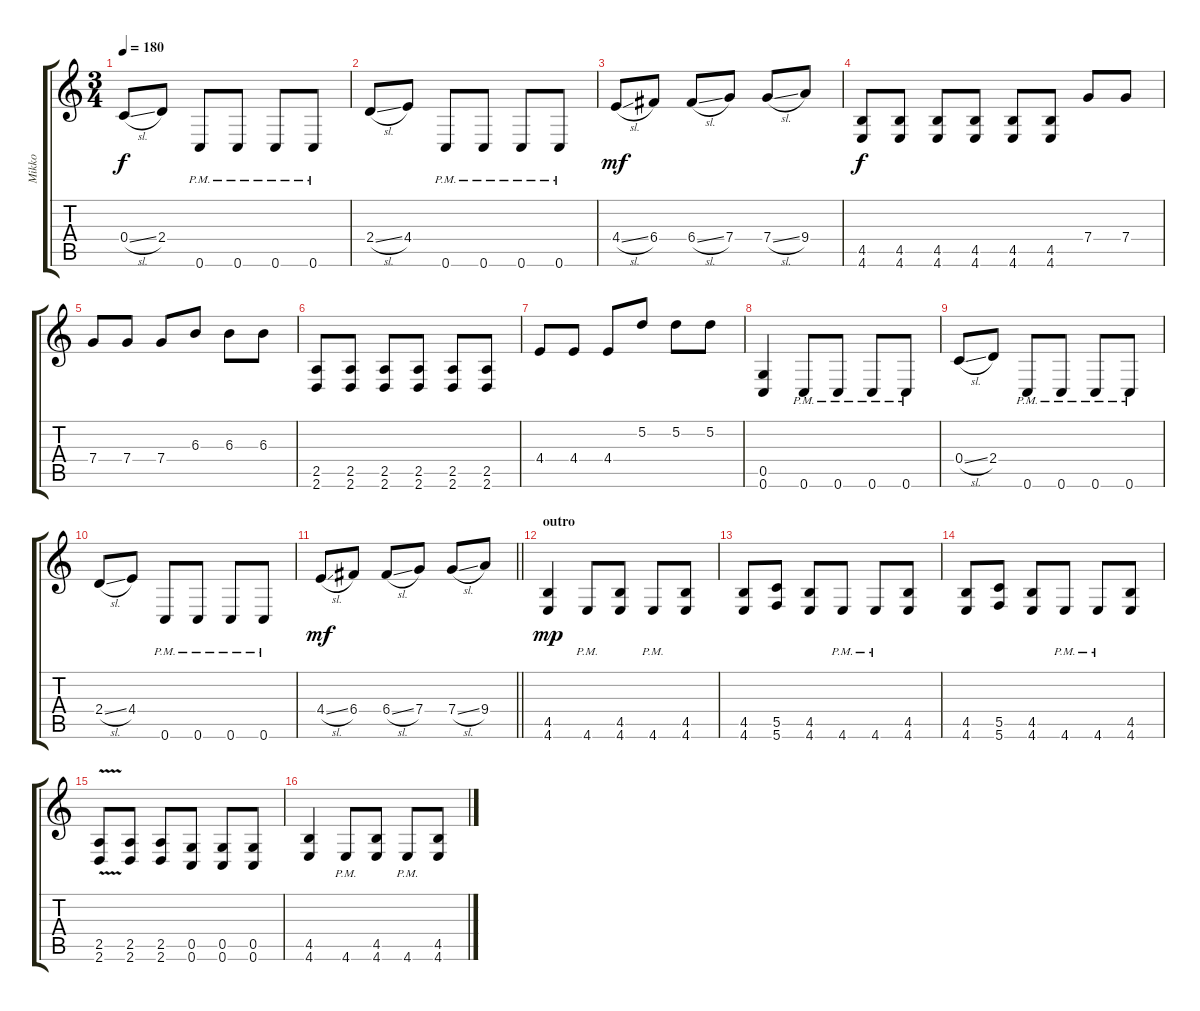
\track ("Mikko" "Mikko") {instrument distortionguitar}
\staff {score tabs}
\tuning (D4 A3 F3 C3 G2 C2) {hide}
\ts (3 4)
\tempo 180
\clef g2
\ks c
0.4{sl}.8{dy f} 2.4.8 0.6{pm}.8 0.6{pm}.8 0.6{pm}.8 0.6{pm}.8 |
2.4{sl}.8 4.4.8 0.6{pm}.8 0.6{pm}.8 0.6{pm}.8 0.6{pm}.8 |
4.4{sl}.8{dy mf} 6.4.8 6.4{sl}.8 7.4.8 7.4{sl}.8 9.4.8 |
(4.5 4.6).8{dy f} (4.5 4.6).8 (4.5 4.6).8 (4.5 4.6).8 (4.5 4.6).8 (4.5 4.6).8 7.4.8 7.4.8 |
7.4.8 7.4.8 7.4.8 6.3.8 6.3.8 6.3.8 |
(2.5 2.6).8 (2.5 2.6).8 (2.5 2.6).8 (2.5 2.6).8 (2.5 2.6).8 (2.5 2.6).8 |
4.4.8 4.4.8 4.4.8 5.2.8 5.2.8 5.2.8 |
(0.5 0.6).4 0.6{pm}.8 0.6{pm}.8 0.6{pm}.8 0.6{pm}.8 |
0.4{sl}.8 2.4.8 0.6{pm}.8 0.6{pm}.8 0.6{pm}.8 0.6{pm}.8 |
2.4{sl}.8 4.4.8 0.6{pm}.8 0.6{pm}.8 0.6{pm}.8 0.6{pm}.8 |
\barLineRight lightlight
4.4{sl}.8{dy mf} 6.4.8 6.4{sl}.8 7.4.8 7.4{sl}.8 9.4.8 |
\section ("" "outro")
(4.5 4.6).4{dy mp} 4.6{pm}.8 (4.5 4.6).8 4.6{pm}.8 (4.5 4.6).8 |
(4.5 4.6).8 (5.5 5.6).8 (4.5 4.6).8 4.6{pm}.8 4.6{pm}.8 (4.5 4.6).8 |
(4.5 4.6).8 (5.5 5.6).8 (4.5 4.6).8 4.6{pm}.8 4.6{pm}.8 (4.5 4.6).8 |
(2.5{v} 2.6).8 (2.5 2.6).8 (2.5 2.6).8 (0.5 0.6).8 (0.5 0.6).8 (0.5 0.6).8 |
(4.5 4.6).4 4.6{pm}.8 (4.5 4.6).8 4.6{pm}.8 (4.5 4.6).8
